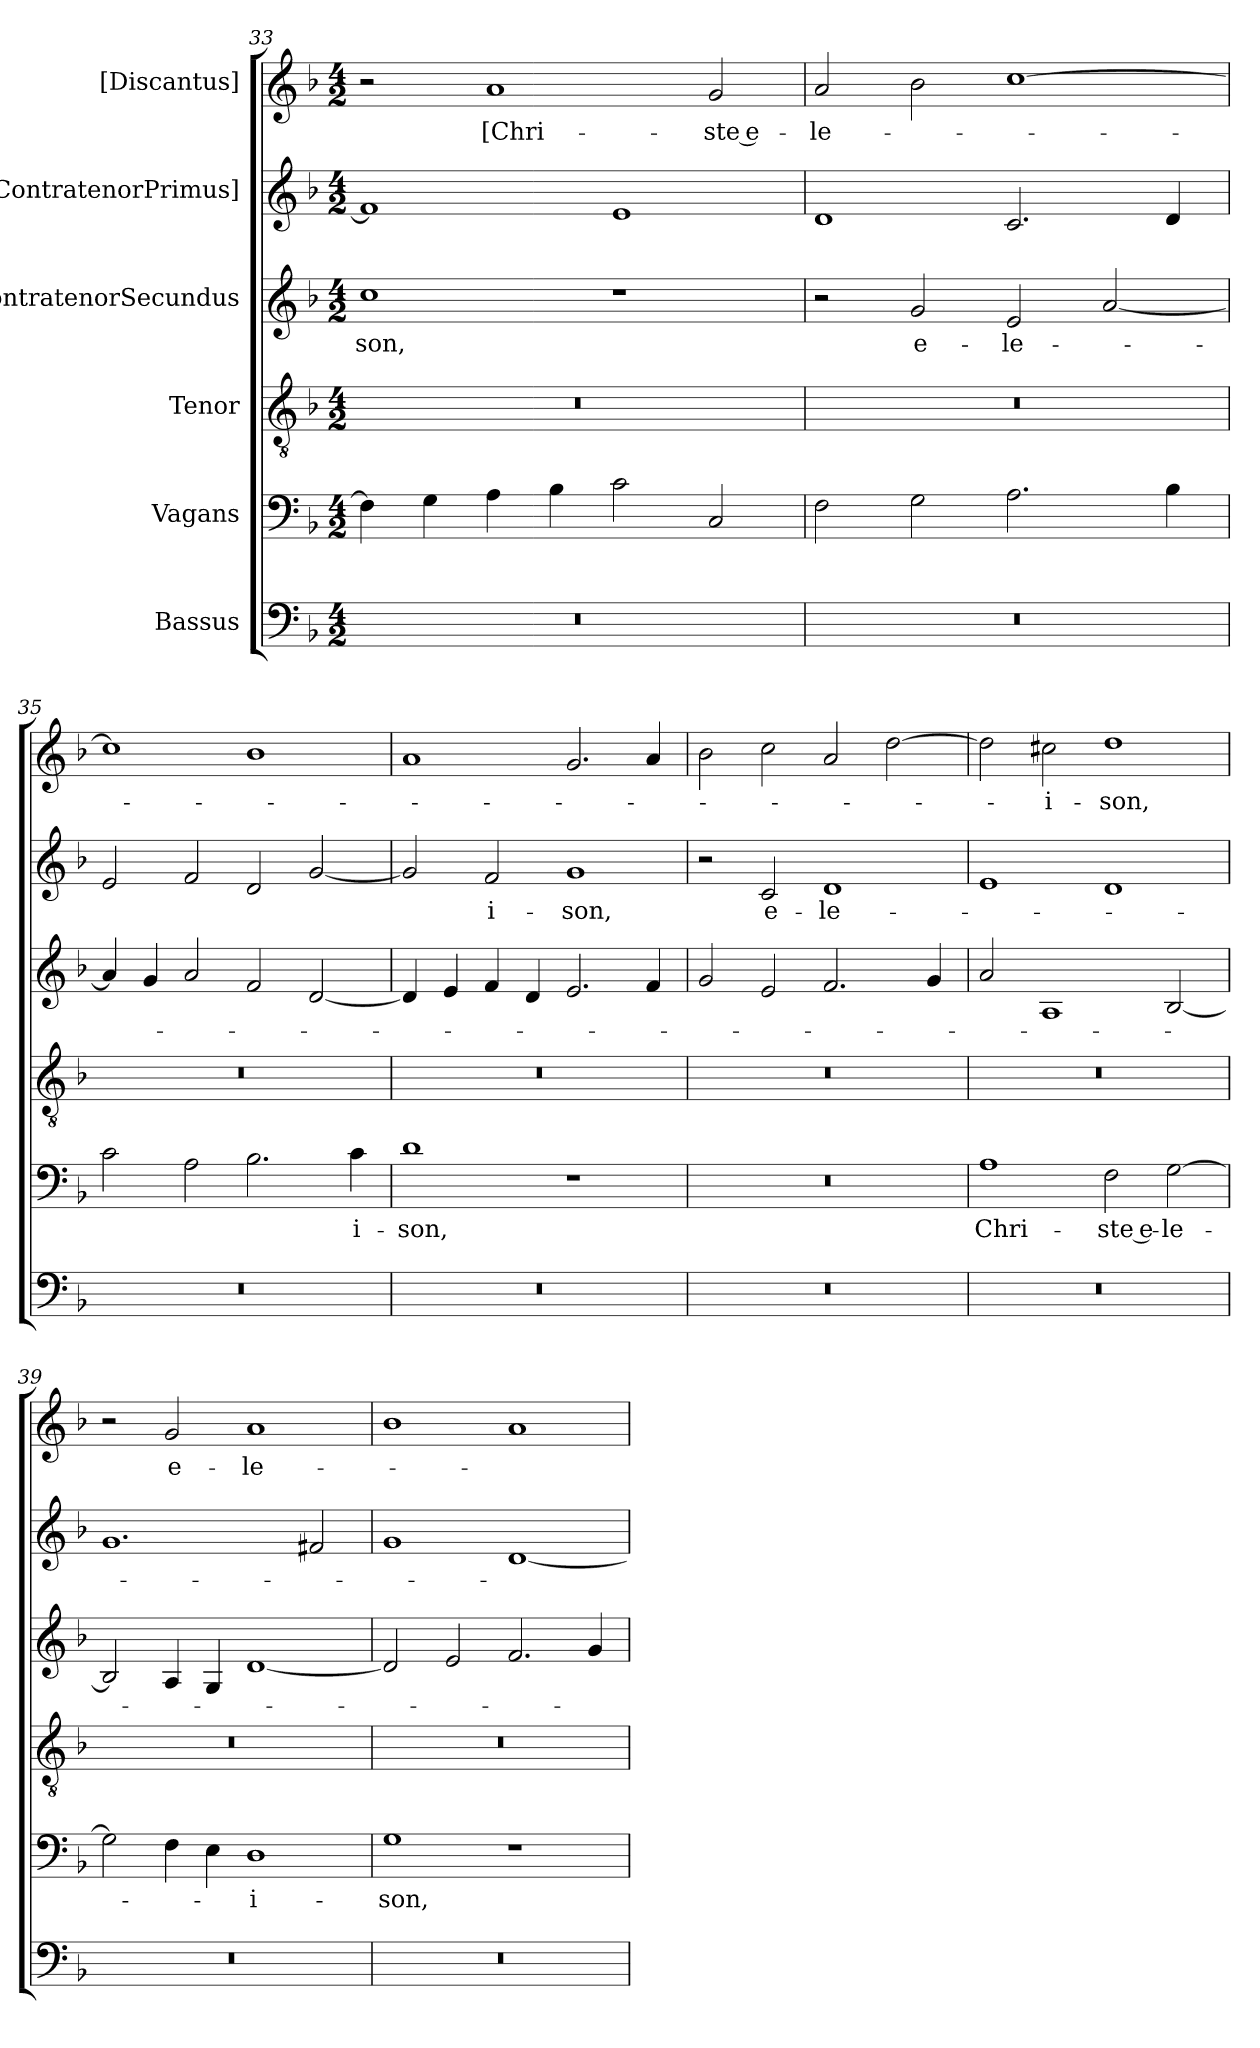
**kern	**kern	**text	**kern	**kern	**text	**kern	**text	**kern	**text
*part6	*part5	*part5	*part4	*part3	*part3	*part2	*part2	*part1	*part1
*staff6	*staff5	*staff5	*staff4	*staff3	*staff3	*staff2	*staff2	*staff1	*staff1
*I"Bassus	*I"Vagans	*	*I"Tenor	*I"ContratenorSecundus	*	*I"[ContratenorPrimus]	*	*I"[Discantus]	*
*clefF4	*clefF4	*	*clefGv2	*clefG2	*	*clefG2	*	*clefG2	*
*k[b-]	*k[b-]	*	*k[b-]	*k[b-]	*	*k[b-]	*	*k[b-]	*
*M4/2	*M4/2	*	*M4/2	*M4/2	*	*M4/2	*	*M4/2	*
=33	=33	=33	=33	=33	=33	=33	=33	=33	=33
0r	4F\]	.	0r	1cc\	-son,	1f/]	.	2r	.
.	4G\	.	.	.	.	.	.	.	.
.	4A\	.	.	.	.	.	.	1a/	[Chri-
.	4B-\	.	.	.	.	.	.	.	.
.	2c\	.	.	1r	.	1e/	.	.	.
.	2C/	.	.	.	.	.	.	2g/	-ste e-
=34	=34	=34	=34	=34	=34	=34	=34	=34	=34
0r	2F\	.	0r	2r	.	1d/	.	2a/	-le-
.	2G\	.	.	2g/	e-	.	.	2b-\	.
.	2.A\	.	.	2e/	-le-	2.c/	.	[1cc\	.
.	.	.	.	[2a/	.	.	.	.	.
.	4B-\	.	.	.	.	4d/	.	.	.
=35	=35	=35	=35	=35	=35	=35	=35	=35	=35
0r	2c\	.	0r	4a/]	.	2e/	.	1cc\]	.
.	.	.	.	4g/	.	.	.	.	.
.	2A\	.	.	2a/	.	2f/	.	.	.
.	2.B-\	.	.	2f/	.	2d/	.	1b-\	.
.	.	.	.	[2d/	.	[2g/	.	.	.
.	4c\	-i-	.	.	.	.	.	.	.
=36	=36	=36	=36	=36	=36	=36	=36	=36	=36
0r	1d\	-son,	0r	4d/]	.	2g/]	.	1a/	.
.	.	.	.	4e/	.	.	.	.	.
.	.	.	.	4f/	.	2f/	-i-	.	.
.	.	.	.	4d/	.	.	.	.	.
.	1r	.	.	2.e/	.	1g/	-son,	2.g/	.
.	.	.	.	4f/	.	.	.	4a/	.
=37	=37	=37	=37	=37	=37	=37	=37	=37	=37
0r	0r	.	0r	2g/	.	2r	.	2b-\	.
.	.	.	.	2e/	.	2c/	e-	2cc\	.
.	.	.	.	2.f/	.	1d/	-le-	2a/	.
.	.	.	.	.	.	.	.	[2dd\	.
.	.	.	.	4g/	.	.	.	.	.
=38	=38	=38	=38	=38	=38	=38	=38	=38	=38
0r	1A\	Chri-	0r	2a/	.	1e/	.	2dd\]	.
.	.	.	.	1A/	.	.	.	2cc#X\	-i-
.	2F\	-ste e-	.	.	.	1d/	.	1dd\	-son,
.	[2G\	-le-	.	[2B-/	.	.	.	.	.
=39	=39	=39	=39	=39	=39	=39	=39	=39	=39
0r	2G\]	.	0r	2B-/]	.	1.g/	.	2r	.
.	4F\	.	.	4A/	.	.	.	2g/	e-
.	4E\	.	.	4G/	.	.	.	.	.
.	1D\	-i-	.	[1d/	.	.	.	1a/	-le-
.	.	.	.	.	.	2f#X/	.	.	.
=40	=40	=40	=40	=40	=40	=40	=40	=40	=40
0r	1G\	-son,	0r	2d/]	.	1g/	.	1b-\	.
.	.	.	.	2e/	.	.	.	.	.
.	1r	.	.	2.f/	.	[1d/	.	1a/	.
.	.	.	.	4g/	.	.	.	.	.
=	=	=	=	=	=	=	=	=	=
*-	*-	*-	*-	*-	*-	*-	*-	*-	*-
